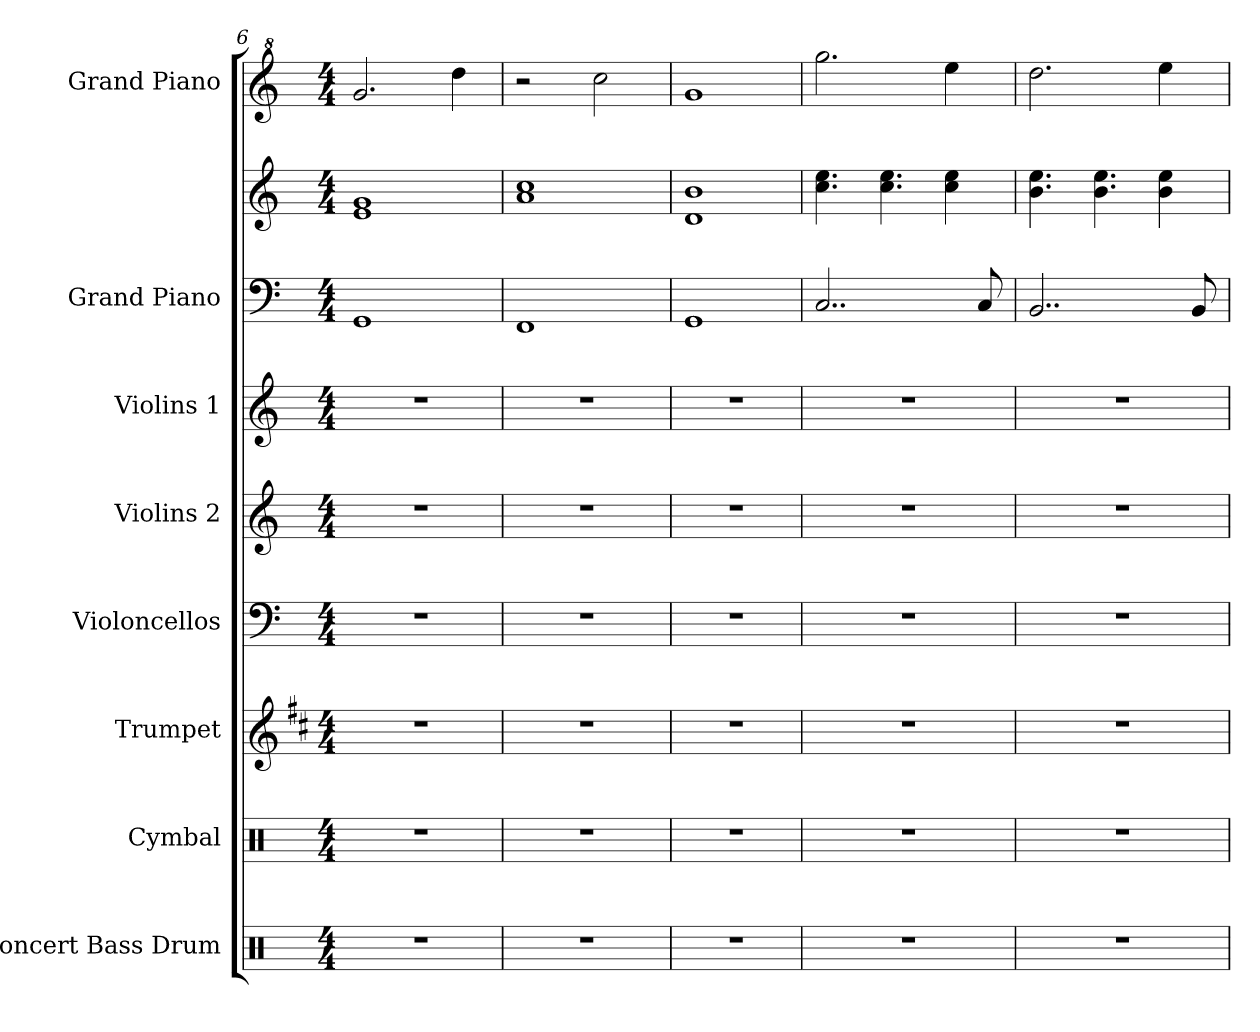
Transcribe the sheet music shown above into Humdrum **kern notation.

**kern	**kern	**kern	**kern	**kern	**kern	**kern	**kern	**kern
*part8	*part7	*part6	*part5	*part4	*part3	*part2	*part2	*part1
*staff9	*staff8	*staff7	*staff6	*staff5	*staff4	*staff3	*staff2	*staff1
*I"Concert Bass Drum	*I"Cymbal	*I"Trumpet	*I"Violoncellos	*I"Violins 2	*I"Violins 1	*I"Grand Piano	*	*I"Grand Piano
*I'Con. BD	*I'Cym.	*I'Tpt.	*I'Vcs.	*I'Vlns. 2	*I'Vlns. 1	*I'Pno.	*	*I'Pno.
*clefX	*clefX	*clefG2	*clefF4	*clefG2	*clefG2	*clefF4	*clefG2	*clefG^2
*	*	*ITrd1c2	*	*	*	*	*	*
*k[]	*k[]	*k[]	*k[]	*k[]	*k[]	*k[]	*k[]	*k[]
*M4/4	*M4/4	*M4/4	*M4/4	*M4/4	*M4/4	*M4/4	*M4/4	*M4/4
=6	=6	=6	=6	=6	=6	=6	=6	=6
1r	1r	1r	1r	1r	1r	1GG	1e 1g	2.gg/
.	.	.	.	.	.	.	.	4ddd\
=7	=7	=7	=7	=7	=7	=7	=7	=7
1r	1r	1r	1r	1r	1r	1FF	1a 1cc	2r
.	.	.	.	.	.	.	.	2ccc\
=8	=8	=8	=8	=8	=8	=8	=8	=8
1r	1r	1r	1r	1r	1r	1GG	1d 1b	1gg
!!LO:PB:g=z
=9	=9	=9	=9	=9	=9	=9	=9	=9
1r	1r	1r	1r	1r	1r	2..C/	4.cc\ 4.ee\	2.ggg\
.	.	.	.	.	.	.	4.cc\ 4.ee\	.
.	.	.	.	.	.	.	4cc\ 4ee\	4eee\
.	.	.	.	.	.	8C/	.	.
=10	=10	=10	=10	=10	=10	=10	=10	=10
1r	1r	1r	1r	1r	1r	2..BB/	4.b\ 4.ee\	2.ddd\
.	.	.	.	.	.	.	4.b\ 4.ee\	.
.	.	.	.	.	.	.	4b\ 4ee\	4eee\
.	.	.	.	.	.	8BB/	.	.
=	=	=	=	=	=	=	=	=
*-	*-	*-	*-	*-	*-	*-	*-	*-
